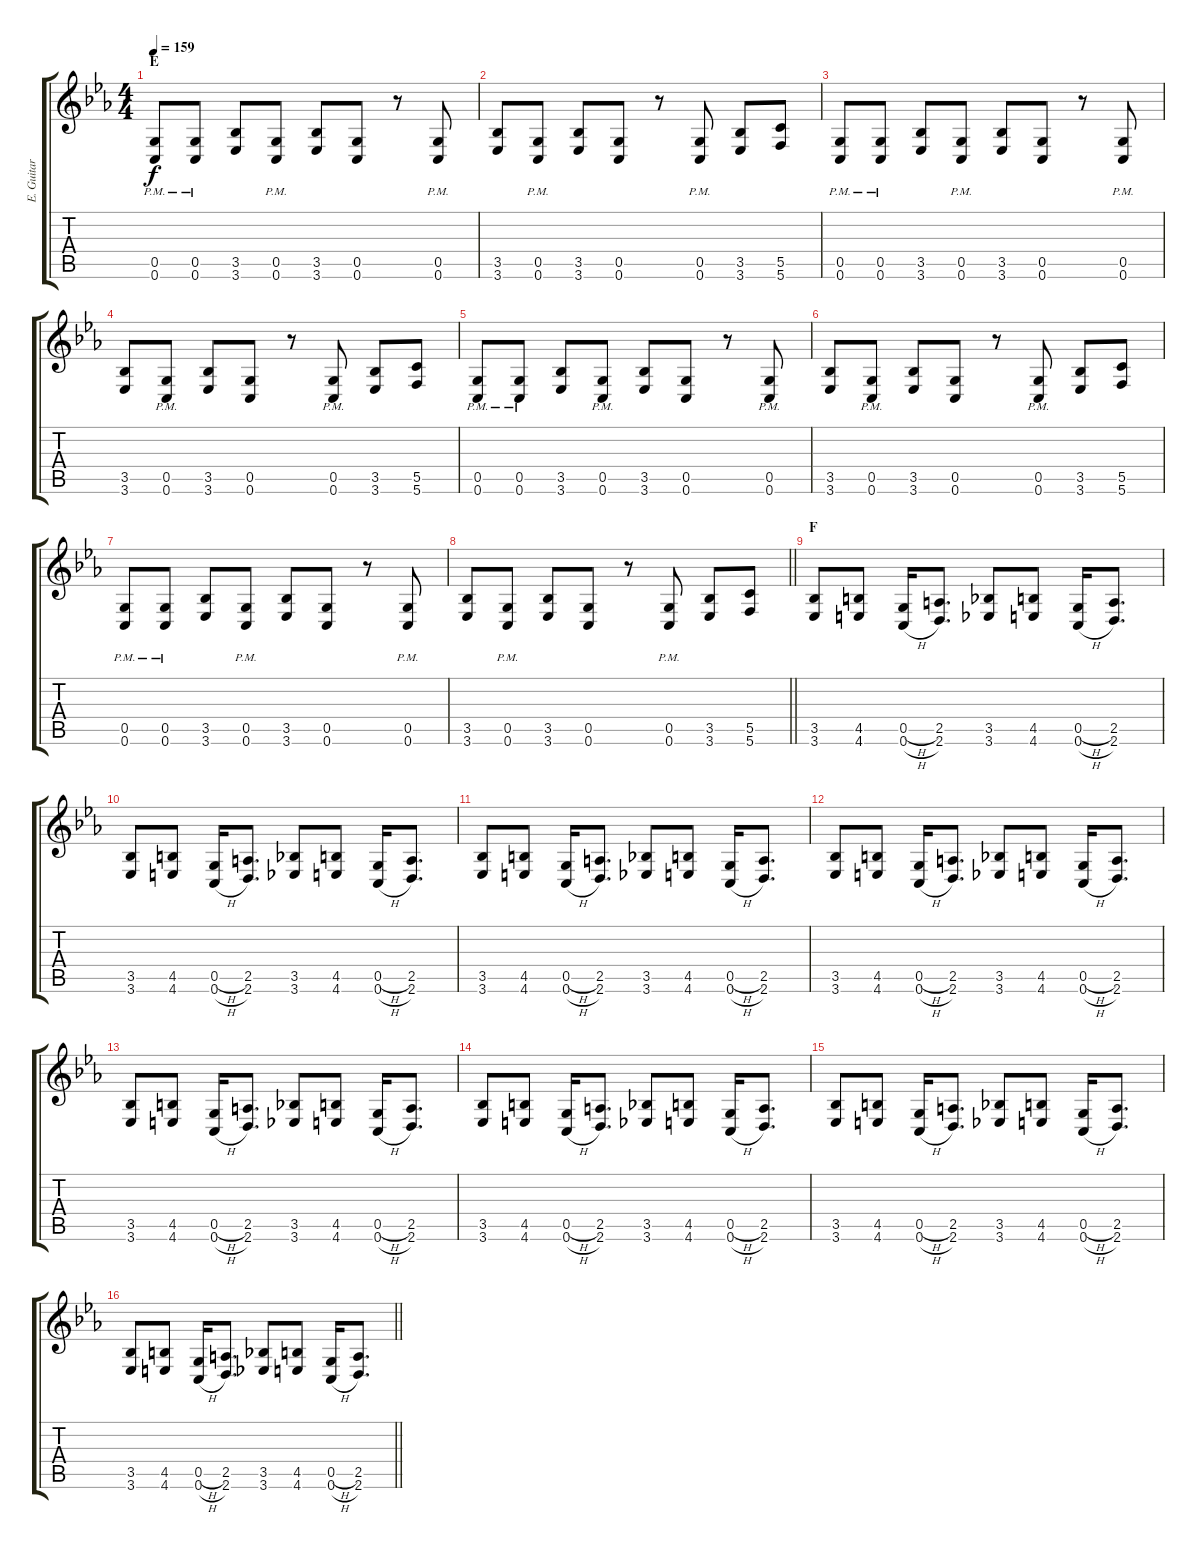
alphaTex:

\track ("E. Guitar I" "E. Guitar ") {instrument overdrivenguitar}
\staff {score tabs}
\tuning (D4 A3 F3 C3 G2 C2) {hide}
\ts (4 4)
\section ("" "E")
\tempo 159
\clef g2
\ks eb
(0.5{pm} 0.6{pm}).8{dy f} (0.5{pm} 0.6{pm}).8 (3.5 3.6).8 (0.5{pm} 0.6{pm}).8 (3.5 3.6).8 (0.5 0.6).8 r.8 (0.5{pm} 0.6{pm}).8 |
(3.5 3.6).8 (0.5{pm} 0.6{pm}).8 (3.5 3.6).8 (0.5 0.6).8 r.8 (0.5{pm} 0.6{pm}).8 (3.5 3.6).8 (5.5 5.6).8 |
(0.5{pm} 0.6{pm}).8 (0.5{pm} 0.6{pm}).8 (3.5 3.6).8 (0.5{pm} 0.6{pm}).8 (3.5 3.6).8 (0.5 0.6).8 r.8 (0.5{pm} 0.6{pm}).8 |
(3.5 3.6).8 (0.5{pm} 0.6{pm}).8 (3.5 3.6).8 (0.5 0.6).8 r.8 (0.5{pm} 0.6{pm}).8 (3.5 3.6).8 (5.5 5.6).8 |
(0.5{pm} 0.6{pm}).8 (0.5{pm} 0.6{pm}).8 (3.5 3.6).8 (0.5{pm} 0.6{pm}).8 (3.5 3.6).8 (0.5 0.6).8 r.8 (0.5{pm} 0.6{pm}).8 |
(3.5 3.6).8 (0.5{pm} 0.6{pm}).8 (3.5 3.6).8 (0.5 0.6).8 r.8 (0.5{pm} 0.6{pm}).8 (3.5 3.6).8 (5.5 5.6).8 |
(0.5{pm} 0.6{pm}).8 (0.5{pm} 0.6{pm}).8 (3.5 3.6).8 (0.5{pm} 0.6{pm}).8 (3.5 3.6).8 (0.5 0.6).8 r.8 (0.5{pm} 0.6{pm}).8 |
\barLineRight lightlight
(3.5 3.6).8 (0.5{pm} 0.6{pm}).8 (3.5 3.6).8 (0.5 0.6).8 r.8 (0.5{pm} 0.6{pm}).8 (3.5 3.6).8 (5.5 5.6).8 |
\section ("" "F")
(3.5 3.6).8 (4.5 4.6).8 (0.5{h} 0.6{h}).16 (2.5 2.6).8{d} (3.5 3.6).8 (4.5 4.6).8 (0.5{h} 0.6{h}).16 (2.5 2.6).8{d} |
(3.5 3.6).8 (4.5 4.6).8 (0.5{h} 0.6{h}).16 (2.5 2.6).8{d} (3.5 3.6).8 (4.5 4.6).8 (0.5{h} 0.6{h}).16 (2.5 2.6).8{d} |
(3.5 3.6).8 (4.5 4.6).8 (0.5{h} 0.6{h}).16 (2.5 2.6).8{d} (3.5 3.6).8 (4.5 4.6).8 (0.5{h} 0.6{h}).16 (2.5 2.6).8{d} |
(3.5 3.6).8 (4.5 4.6).8 (0.5{h} 0.6{h}).16 (2.5 2.6).8{d} (3.5 3.6).8 (4.5 4.6).8 (0.5{h} 0.6{h}).16 (2.5 2.6).8{d} |
(3.5 3.6).8 (4.5 4.6).8 (0.5{h} 0.6{h}).16 (2.5 2.6).8{d} (3.5 3.6).8 (4.5 4.6).8 (0.5{h} 0.6{h}).16 (2.5 2.6).8{d} |
(3.5 3.6).8 (4.5 4.6).8 (0.5{h} 0.6{h}).16 (2.5 2.6).8{d} (3.5 3.6).8 (4.5 4.6).8 (0.5{h} 0.6{h}).16 (2.5 2.6).8{d} |
(3.5 3.6).8 (4.5 4.6).8 (0.5{h} 0.6{h}).16 (2.5 2.6).8{d} (3.5 3.6).8 (4.5 4.6).8 (0.5{h} 0.6{h}).16 (2.5 2.6).8{d} |
\barLineRight lightlight
(3.5 3.6).8 (4.5 4.6).8 (0.5{h} 0.6{h}).16 (2.5 2.6).8{d} (3.5 3.6).8 (4.5 4.6).8 (0.5{h} 0.6{h}).16 (2.5 2.6).8{d}
